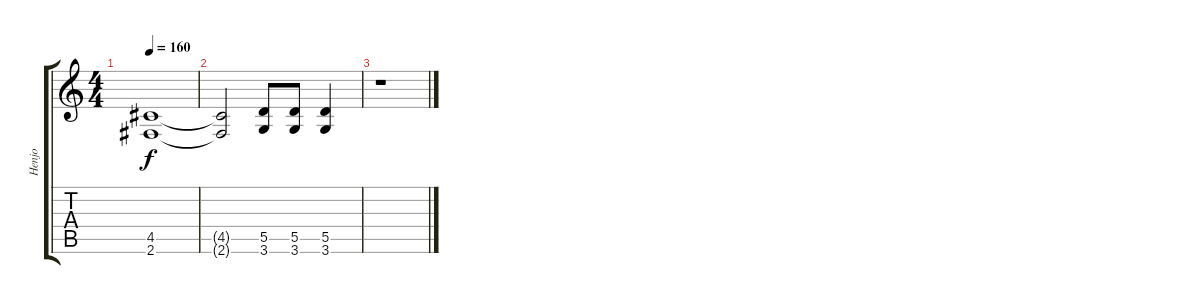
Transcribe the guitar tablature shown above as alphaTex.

\track ("Henjo" "Henjo") {instrument distortionguitar}
\staff {score tabs}
\tuning (E4 B3 G3 D3 A2 E2) {hide}
\ts (4 4)
\tempo 160
\clef g2
\ks c
(4.5 2.6).1{dy f} |
(4.5{t} 2.6{t}).2 (5.5 3.6).8 (5.5 3.6).8 (5.5 3.6).4 |
r.1
